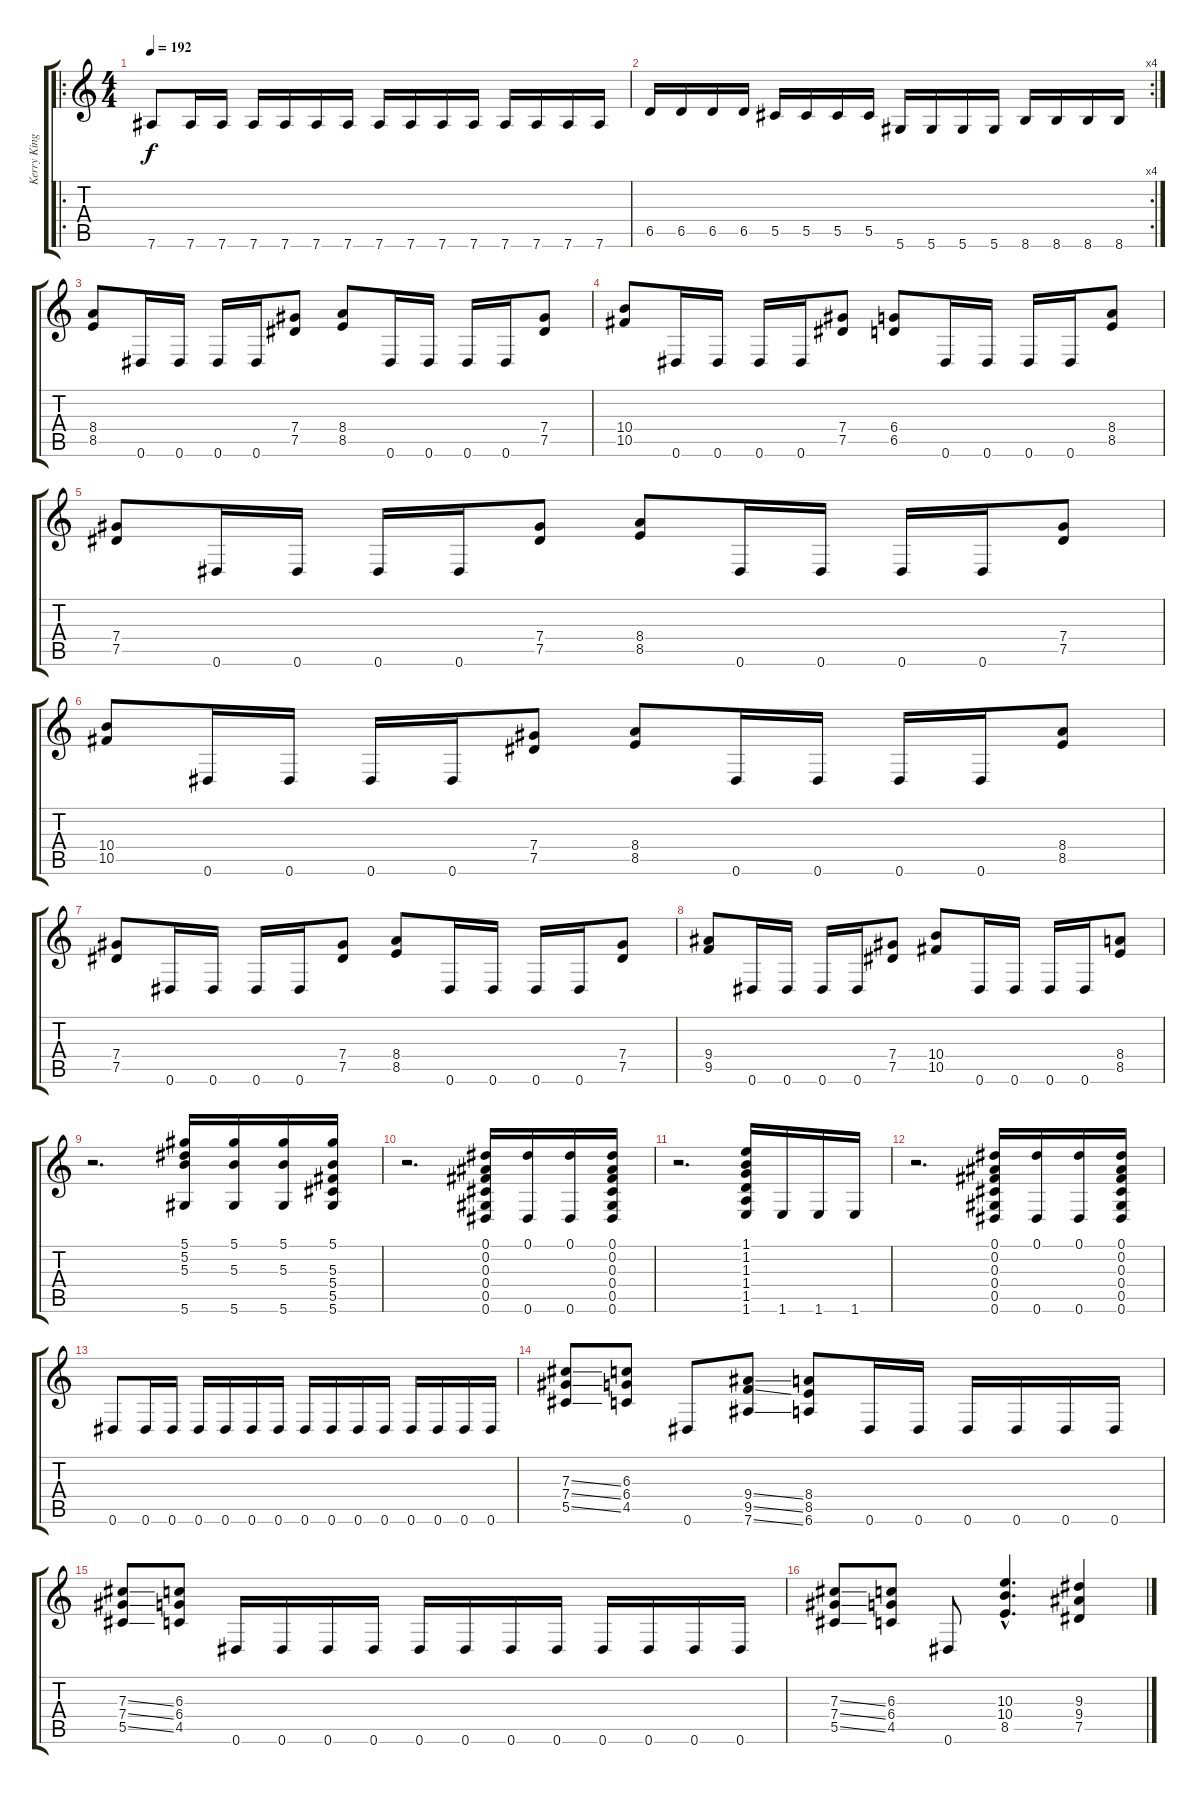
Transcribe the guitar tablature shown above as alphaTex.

\track ("Kerry King" "Kerry King") {instrument distortionguitar}
\staff {score tabs}
\tuning (Eb4 Bb3 Gb3 Db3 Ab2 Eb2) {hide}
\ro
\ts (4 4)
\tempo 192
\clef g2
\ks c
7.6.8{dy f} 7.6.16 7.6.16 7.6.16 7.6.16 7.6.16 7.6.16 7.6.16 7.6.16 7.6.16 7.6.16 7.6.16 7.6.16 7.6.16 7.6.16 |
\rc 4
6.5.16 6.5.16 6.5.16 6.5.16 5.5.16 5.5.16 5.5.16 5.5.16 5.6.16 5.6.16 5.6.16 5.6.16 8.6.16 8.6.16 8.6.16 8.6.16 |
(8.4 8.5).8 0.6.16 0.6.16 0.6.16 0.6.16 (7.4 7.5).8 (8.4 8.5).8 0.6.16 0.6.16 0.6.16 0.6.16 (7.4 7.5).8 |
(10.4 10.5).8 0.6.16 0.6.16 0.6.16 0.6.16 (7.4 7.5).8 (6.4 6.5).8 0.6.16 0.6.16 0.6.16 0.6.16 (8.4 8.5).8 |
(7.4 7.5).8 0.6.16 0.6.16 0.6.16 0.6.16 (7.4 7.5).8 (8.4 8.5).8 0.6.16 0.6.16 0.6.16 0.6.16 (7.4 7.5).8 |
(10.4 10.5).8 0.6.16 0.6.16 0.6.16 0.6.16 (7.4 7.5).8 (8.4 8.5).8 0.6.16 0.6.16 0.6.16 0.6.16 (8.4 8.5).8 |
(7.4 7.5).8 0.6.16 0.6.16 0.6.16 0.6.16 (7.4 7.5).8 (8.4 8.5).8 0.6.16 0.6.16 0.6.16 0.6.16 (7.4 7.5).8 |
(9.4 9.5).8 0.6.16 0.6.16 0.6.16 0.6.16 (7.4 7.5).8 (10.4 10.5).8 0.6.16 0.6.16 0.6.16 0.6.16 (8.4 8.5).8 |
r.2{d volume 0} (5.1 5.2 5.3 5.6).16 (5.1 5.3 5.6).16 (5.1 5.3 5.6).16 (5.1 5.3 5.4 5.5 5.6).16 |
r.2{d volume 0} (0.1 0.2 0.3 0.4 0.5 0.6).16 (0.1 0.6).16 (0.1 0.6).16 (0.1 0.2 0.3 0.4 0.5 0.6).16 |
r.2{d} (1.1 1.2 1.3 1.4 1.5 1.6).16{volume 0} 1.6.16 1.6.16 1.6.16 |
r.2{d} (0.1 0.2 0.3 0.4 0.5 0.6).16{volume 0} (0.1 0.6).16 (0.1 0.6).16 (0.1 0.2 0.3 0.4 0.5 0.6).16 |
0.6.8 0.6.16{volume 16} 0.6.16 0.6.16 0.6.16 0.6.16 0.6.16 0.6.16 0.6.16 0.6.16 0.6.16 0.6.16 0.6.16 0.6.16 0.6.16 |
(7.3{ss} 7.4{ss} 5.5{ss}).8 (6.3 6.4 4.5).8 0.6.8 (9.4{ss} 9.5{ss} 7.6{ss}).8 (8.4 8.5 6.6).8 0.6.16 0.6.16 0.6.16 0.6.16 0.6.16 0.6.16 |
(7.3{ss} 7.4{ss} 5.5{ss}).8 (6.3 6.4 4.5).8 0.6.16 0.6.16 0.6.16 0.6.16 0.6.16 0.6.16 0.6.16 0.6.16 0.6.16 0.6.16 0.6.16 0.6.16 |
(7.3{ss} 7.4{ss} 5.5{ss}).8 (6.3 6.4 4.5).8 0.6.8 (10.3{hac} 10.4{hac} 8.5{hac}).4{d} (9.3 9.4 7.5).4
